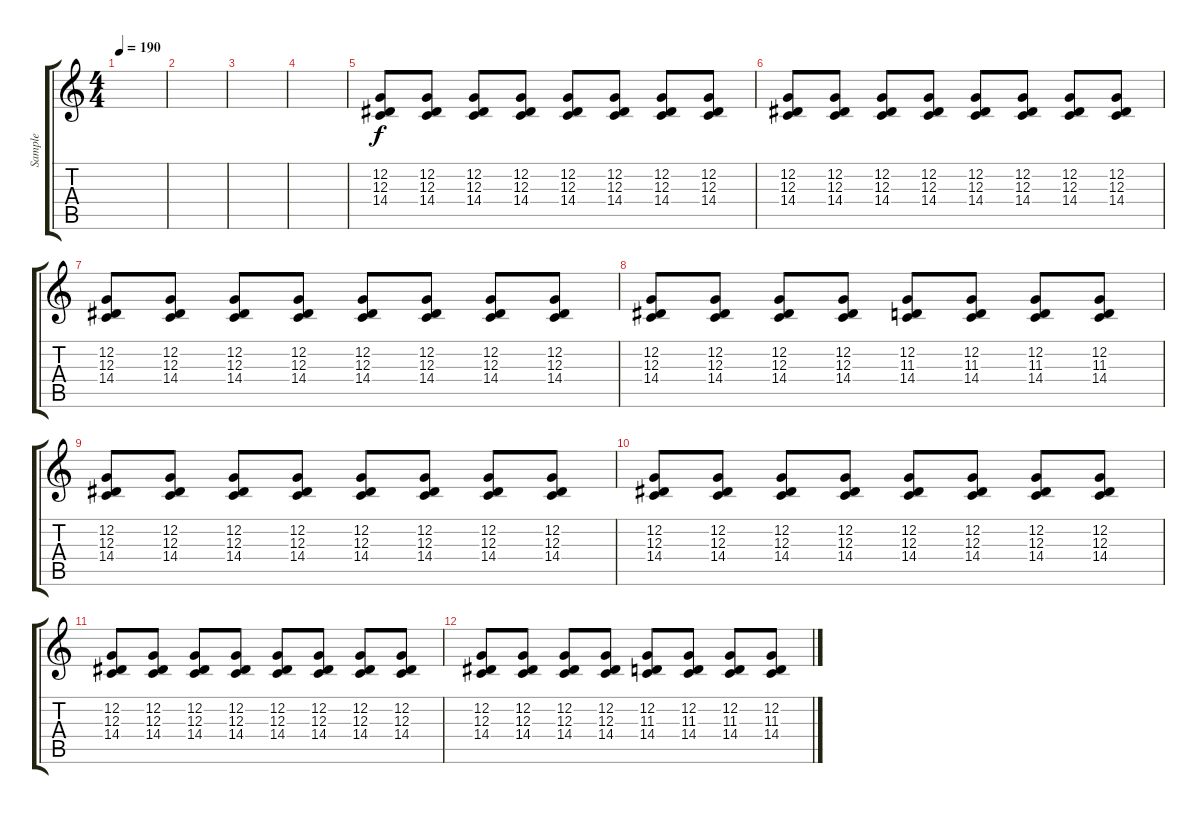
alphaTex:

\track ("Sample" "Sample") {instrument synthbrass2}
\staff {score tabs}
\tuning (C4 G3 Eb3 Bb2 F2 C2) {hide}
\ts (4 4)
\tempo 190
\clef g2
\ks c
|
|
|
|
(12.2 12.3 14.4).8 (12.2 12.3 14.4).8 (12.2 12.3 14.4).8 (12.2 12.3 14.4).8 (12.2 12.3 14.4).8 (12.2 12.3 14.4).8 (12.2 12.3 14.4).8 (12.2 12.3 14.4).8 |
(12.2 12.3 14.4).8 (12.2 12.3 14.4).8 (12.2 12.3 14.4).8 (12.2 12.3 14.4).8 (12.2 12.3 14.4).8 (12.2 12.3 14.4).8 (12.2 12.3 14.4).8 (12.2 12.3 14.4).8 |
(12.2 12.3 14.4).8 (12.2 12.3 14.4).8 (12.2 12.3 14.4).8 (12.2 12.3 14.4).8 (12.2 12.3 14.4).8 (12.2 12.3 14.4).8 (12.2 12.3 14.4).8 (12.2 12.3 14.4).8 |
(12.2 12.3 14.4).8 (12.2 12.3 14.4).8 (12.2 12.3 14.4).8 (12.2 12.3 14.4).8 (12.2 11.3 14.4).8 (12.2 11.3 14.4).8 (12.2 11.3 14.4).8 (12.2 11.3 14.4).8 |
(12.2 12.3 14.4).8 (12.2 12.3 14.4).8 (12.2 12.3 14.4).8 (12.2 12.3 14.4).8 (12.2 12.3 14.4).8 (12.2 12.3 14.4).8 (12.2 12.3 14.4).8 (12.2 12.3 14.4).8 |
(12.2 12.3 14.4).8 (12.2 12.3 14.4).8 (12.2 12.3 14.4).8 (12.2 12.3 14.4).8 (12.2 12.3 14.4).8 (12.2 12.3 14.4).8 (12.2 12.3 14.4).8 (12.2 12.3 14.4).8 |
(12.2 12.3 14.4).8 (12.2 12.3 14.4).8 (12.2 12.3 14.4).8 (12.2 12.3 14.4).8 (12.2 12.3 14.4).8 (12.2 12.3 14.4).8 (12.2 12.3 14.4).8 (12.2 12.3 14.4).8 |
(12.2 12.3 14.4).8 (12.2 12.3 14.4).8 (12.2 12.3 14.4).8 (12.2 12.3 14.4).8 (12.2 11.3 14.4).8 (12.2 11.3 14.4).8 (12.2 11.3 14.4).8 (12.2 11.3 14.4).8
